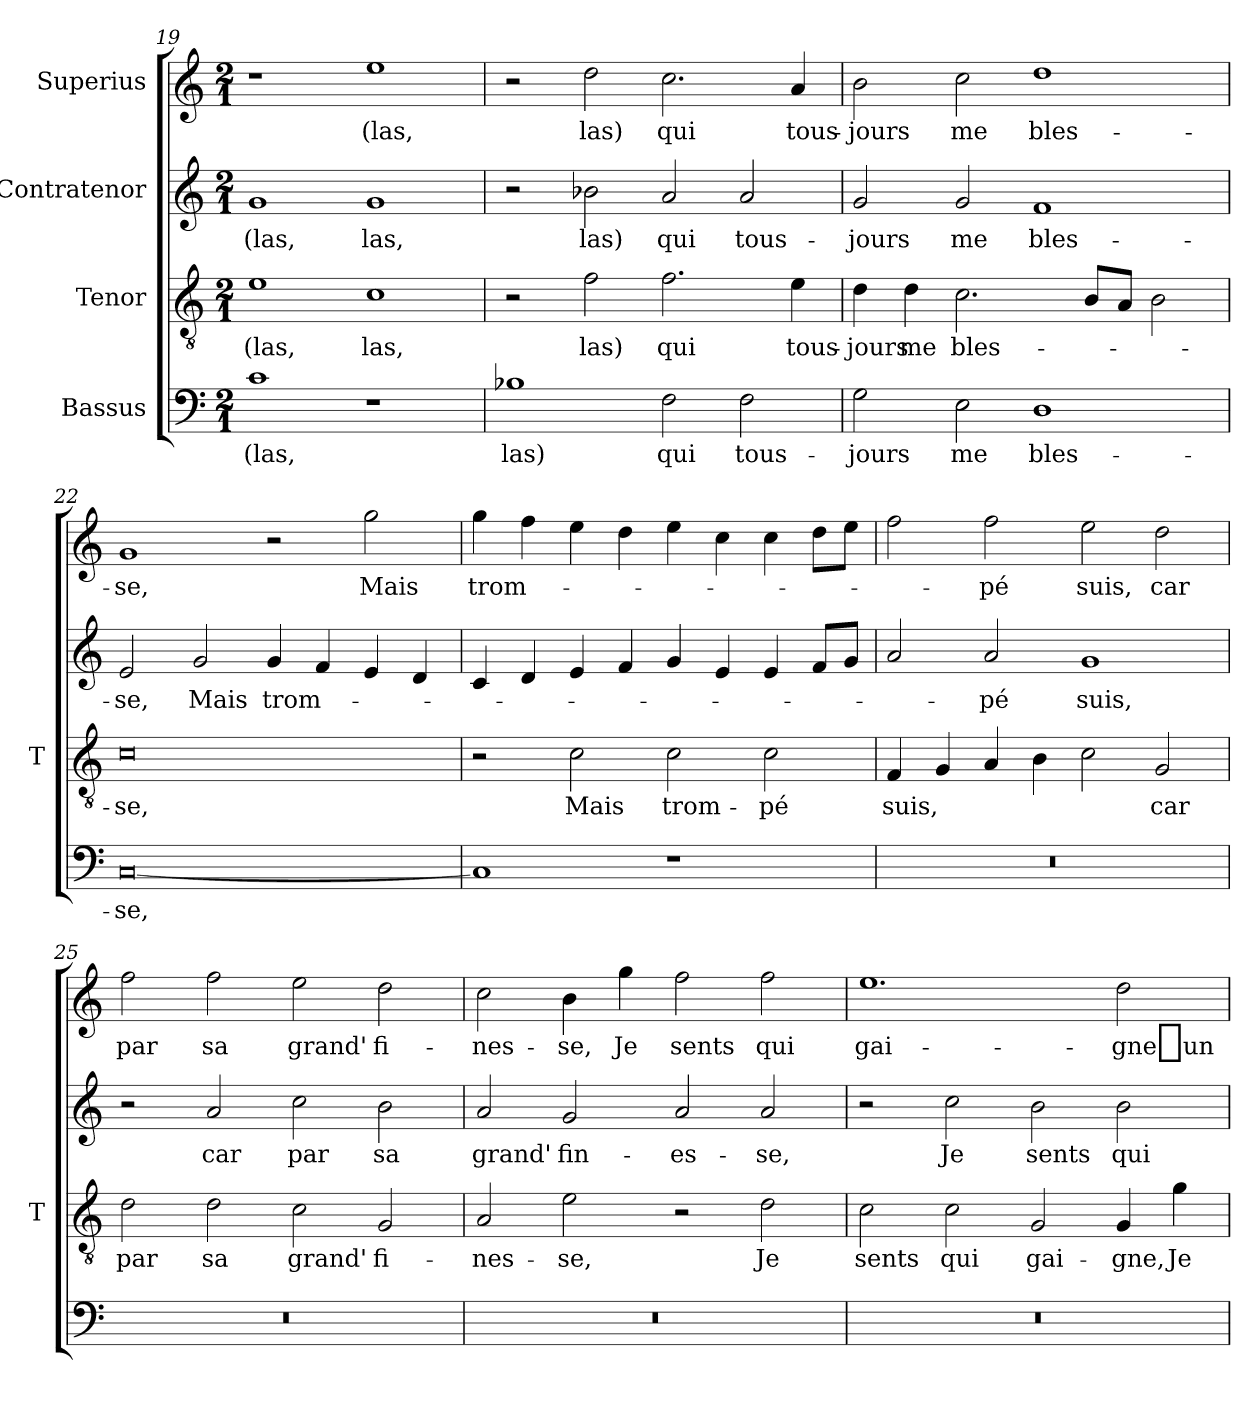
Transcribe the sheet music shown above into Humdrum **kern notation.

**kern	**text	**kern	**text	**kern	**text	**kern	**text
*part4	*part4	*part3	*part3	*part2	*part2	*part1	*part1
*staff4	*staff4	*staff3	*staff3	*staff2	*staff2	*staff1	*staff1
*I"Bassus	*	*I"Tenor	*	*I"Contratenor	*	*I"Superius	*
*	*	*I'T	*	*	*	*	*
!!LO:PB:g=z
*clefF4	*	*clefGv2	*	*clefG2	*	*clefG2	*
*k[]	*	*k[]	*	*k[]	*	*k[]	*
*C:	*	*C:	*	*C:	*	*C:	*
*M2/1	*	*M2/1	*	*M2/1	*	*M2/1	*
=19	=19	=19	=19	=19	=19	=19	=19
1c	-(las,	1e	-(las,	1g	-(las,	1r	.
1r	.	1c	-las,	1g	-las,	1ee	-(las,
=20	=20	=20	=20	=20	=20	=20	=20
1B-X	-las)	2r	.	2r	.	2r	.
.	.	2f	-las)	2b-X	-las)	2dd	-las)
2F	-qui	2.f	-qui	2a	-qui	2.cc	-qui
2F	tous-	.	.	2a	tous-	.	.
.	.	4e	tous-	.	.	4a	tous-
=21	=21	=21	=21	=21	=21	=21	=21
2G	-jours	4d	-jours	2g	-jours	2b	-jours
.	.	4d	-me	.	.	.	.
2E	-me	2.c	bles-	2g	-me	2cc	-me
1D	bles-	.	.	1f	bles-	1dd	bles-
.	.	8BL	.	.	.	.	.
.	.	8AJ	.	.	.	.	.
.	.	2B	.	.	.	.	.
=22	=22	=22	=22	=22	=22	=22	=22
[0C	-se,	0c	-se,	2e	-se,	1g	-se,
.	.	.	.	2g	-Mais	.	.
.	.	.	.	4g	trom-	2r	.
.	.	.	.	4f	.	.	.
.	.	.	.	4e	.	2gg	-Mais
.	.	.	.	4d	.	.	.
=23	=23	=23	=23	=23	=23	=23	=23
1C]	.	2r	.	4c	.	4gg	trom-
.	.	.	.	4d	.	4ff	.
.	.	2c	-Mais	4e	.	4ee	.
.	.	.	.	4f	.	4dd	.
1r	.	2c	trom-	4g	.	4ee	.
.	.	.	.	4e	.	4cc	.
.	.	2c	-pé	4e	.	4cc	.
.	.	.	.	8fL	.	8ddL	.
.	.	.	.	8gJ	.	8eeJ	.
=24	=24	=24	=24	=24	=24	=24	=24
0r	.	4F	-suis,	2a	.	2ff	.
.	.	4G	.	.	.	.	.
.	.	4A	.	2a	-pé	2ff	-pé
.	.	4B	.	.	.	.	.
.	.	2c	.	1g	-suis,	2ee	-suis,
.	.	2G	-car	.	.	2dd	-car
=25	=25	=25	=25	=25	=25	=25	=25
0r	.	2d	-par	2r	.	2ff	-par
.	.	2d	-sa	2a	-car	2ff	-sa
.	.	2c	-grand'	2cc	-par	2ee	-grand'
.	.	2G	fi-	2b	-sa	2dd	fi-
=26	=26	=26	=26	=26	=26	=26	=26
0r	.	2A	nes-	2a	-grand'	2cc	nes-
.	.	2e	-se,	2g	fin-	4b	-se,
.	.	.	.	.	.	4gg	-Je
.	.	2r	.	2a	es-	2ff	-sents
.	.	2d	-Je	2a	-se,	2ff	-qui
=27	=27	=27	=27	=27	=27	=27	=27
0r	.	2c	-sents	2r	.	1.ee	gai-
.	.	2c	-qui	2cc	-Je	.	.
.	.	2G	gai-	2b	-sents	.	.
.	.	4G	-gne,	2b	-qui	2dd	-gne_un
.	.	4g	-Je	.	.	.	.
=	=	=	=	=	=	=	=
*-	*-	*-	*-	*-	*-	*-	*-
